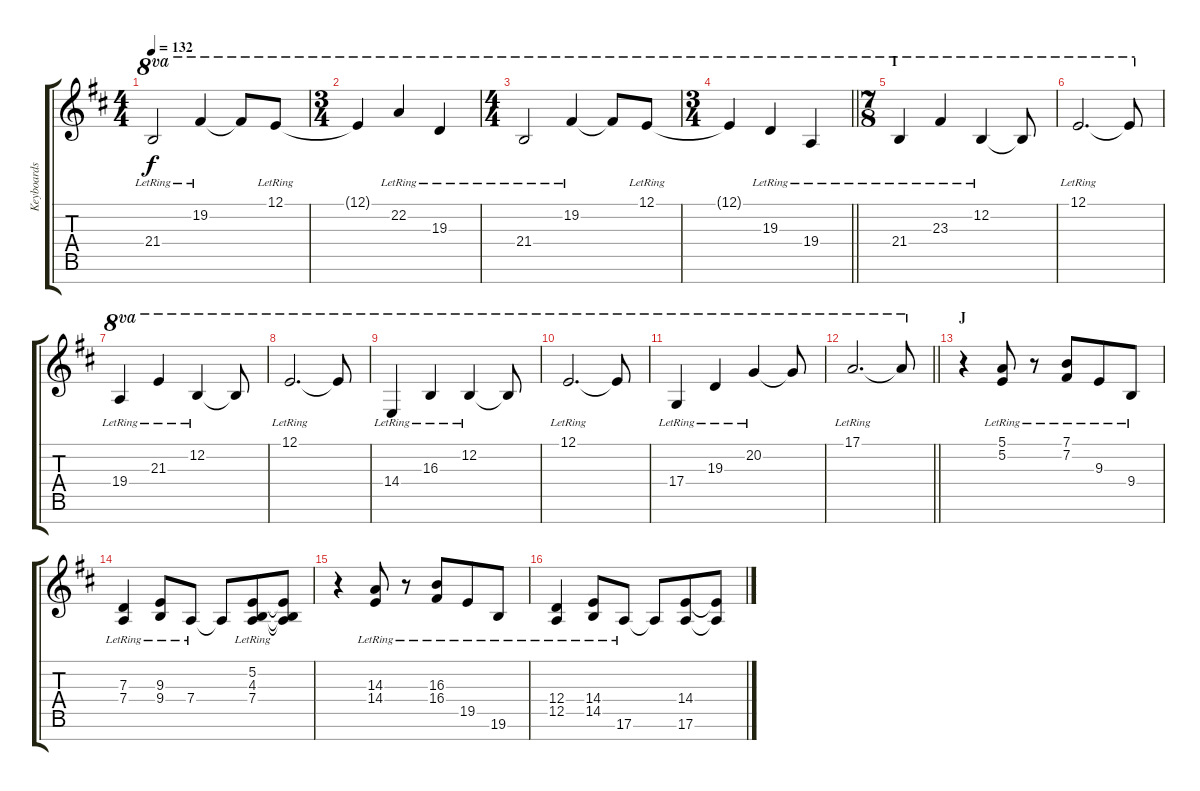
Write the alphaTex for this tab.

\track ("Keyboards (high register)" "Keyboards ") {instrument acousticgrandpiano}
\staff {score tabs}
\tuning (E4 B3 G3 D3 A2 E2 B1) {hide}
\ts (4 4)
\tempo 132
\clef g2
\ks bminor
21.4{lr}.2{ot 8va dy f} 19.2{lr}.4{ot 8va} 19.2{t}.8{ot 8va} 12.1{lr}.8{ot 8va} |
\ts (3 4)
12.1{t}.4{ot 8va} 22.2{lr}.4{ot 8va} 19.3{lr}.4{ot 8va} |
\ts (4 4)
21.4{lr}.2{ot 8va} 19.2{lr}.4{ot 8va} 19.2{t}.8{ot 8va} 12.1{lr}.8{ot 8va} |
\ts (3 4)
\barLineRight lightlight
12.1{t}.4{ot 8va} 19.3{lr}.4{ot 8va} 19.4{lr}.4{ot 8va} |
\ts (7 8)
\section ("" "I")
21.4{lr}.4{ot 8va} 23.3{lr}.4{ot 8va} 12.2{lr}.4{ot 8va} 12.2{t}.8{ot 8va} |
12.1{lr}.2{d ot 8va} 12.1{t}.8{ot 8va} |
19.4{lr}.4{ot 8va} 21.3{lr}.4{ot 8va} 12.2{lr}.4{ot 8va} 12.2{t}.8{ot 8va} |
12.1{lr}.2{d ot 8va} 12.1{t}.8{ot 8va} |
14.4{lr}.4{ot 8va} 16.3{lr}.4{ot 8va} 12.2{lr}.4{ot 8va} 12.2{t}.8{ot 8va} |
12.1{lr}.2{d ot 8va} 12.1{t}.8{ot 8va} |
17.4{lr}.4{ot 8va} 19.3{lr}.4{ot 8va} 20.2{lr}.4{ot 8va} 20.2{t}.8{ot 8va} |
\barLineRight lightlight
17.1{lr}.2{d ot 8va} 17.1{t}.8{ot 8va} |
\section ("" "J")
r.4{volume 11 instrument electricgrandpiano} (5.1{lr} 5.2{lr}).8 r.8 (7.1{lr} 7.2{lr}).8 9.3{lr}.8 9.4{lr}.8 |
(7.3{lr} 7.4{lr}).4 (9.3{lr} 9.4{lr}).8 7.4{lr}.8 7.4{t}.8 (5.2{lr} 4.3{lr} 7.4{lr}).8 (5.2{t} 4.3{t} 7.4{t}).8 |
r.4 (14.3{lr} 14.4{lr}).8 r.8 (16.3{lr} 16.4{lr}).8 19.5{lr}.8 19.6{lr}.8 |
(12.4{lr} 12.5{lr}).4 (14.4{lr} 14.5{lr}).8 17.6{lr}.8 17.6{t}.8 (14.4 17.6).8 (14.4{t} 17.6{t}).8
